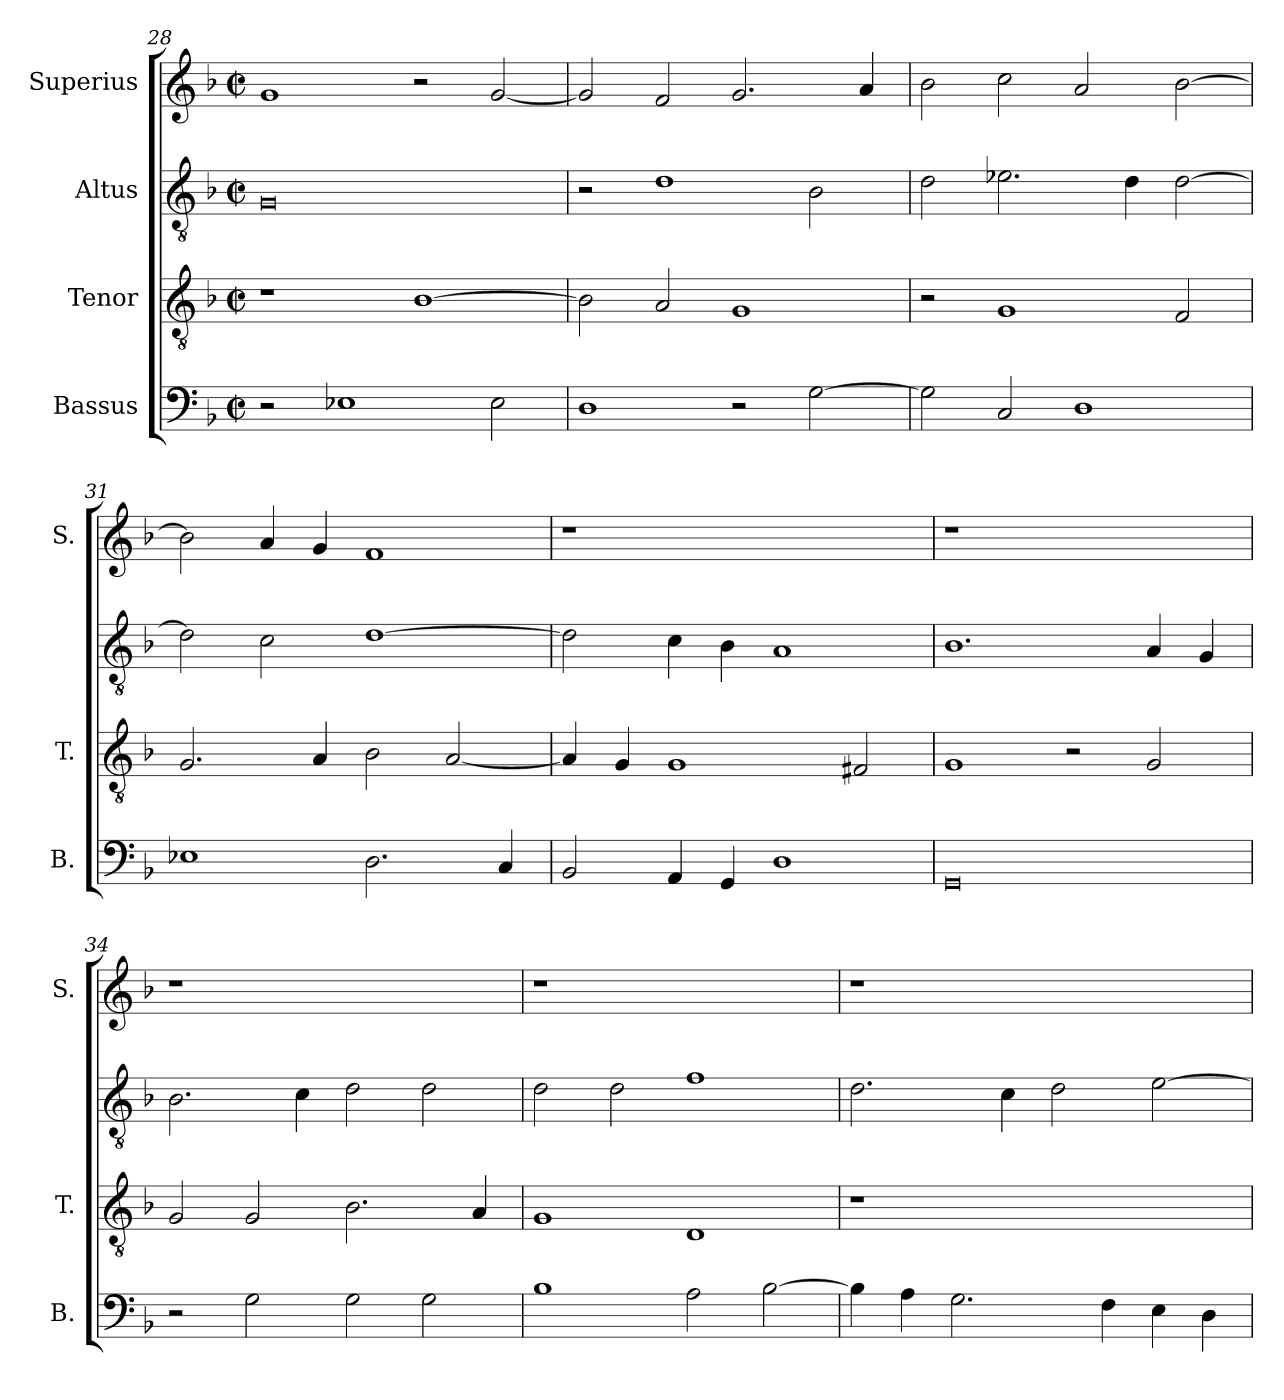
**kern	**kern	**kern	**kern
*part4	*part3	*part2	*part1
*staff4	*staff3	*staff2	*staff1
*I"Bassus	*I"Tenor	*I"Altus	*I"Superius
*I'B.	*I'T.	*	*I'S.
!!LO:LB:g=z
*clefF4	*clefGv2	*clefGv2	*clefG2
*	*ITrd7c12	*ITrd7c12	*
*k[b-]	*k[b-]	*k[b-]	*k[b-]
*F:	*F:	*F:	*F:
*M2/2	*M2/2	*M2/2	*M2/2
*met(c|)	*met(c|)	*met(c|)	*met(c|)
=28	=28	=28	=28
2r	1r	0GGi	1gi
1E-Xi	.	.	.
.	[>1BB-i	.	2r
2E-i\	.	.	[<2gi/
=29	=29	=29	=29
1Di	2BB-i\]	2r	2gi/]
.	2AAi/	1Di	2fi/
2r	1GGi	.	2.gi/
[>2Gi\	.	2BB-i\	.
.	.	.	4ai/
=30	=30	=30	=30
2Gi\]	2r	2Di\	2b-i\
2Ci/	1GGi	2.E-Xi\	2cci\
1Di	.	.	2ai/
.	.	4Di\	.
.	2FFi/	[>2Di\	[>2b-i\
=31	=31	=31	=31
1E-Xi	2.GGi/	2Di\]	2b-i\]
.	.	2Ci\	4ai/
.	4AAi/	.	4gi/
2.Di\	2BB-i\	[>1Di	1fi
.	[<2AAi/	.	.
4Ci/	.	.	.
=32	=32	=32	=32
!	!	!	!LO:N:vis=1
2BB-i/	4AAi/]	2Di\]	1r
.	4GGi/	.	.
4AAi/	1GGi	4Ci\	.
4GGi/	.	4BB-i\	.
1Di	.	1AAi	1ryy
.	2FF#Xi/	.	.
!!LO:PB:g=z
=33	=33	=33	=33
!	!	!	!LO:N:vis=1
0GGi	1GGi	1.BB-i	1r
.	2r	.	1ryy
.	2GGi/	4AAi/	.
.	.	4GGi/	.
=34	=34	=34	=34
!	!	!	!LO:N:vis=1
2r	2GGi/	2.BB-i\	1r
2Gi\	2GGi/	.	.
.	.	4Ci\	.
2Gi\	2.BB-i\	2Di\	1ryy
2Gi\	.	2Di\	.
.	4AAi/	.	.
=35	=35	=35	=35
!	!	!	!LO:N:vis=1
1B-i	1GGi	2Di\	1r
.	.	2Di\	.
2Ai\	1DDi	1Fi	1ryy
[>2B-i\	.	.	.
=36	=36	=36	=36
!	!LO:N:vis=1	!	!LO:N:vis=1
4B-i\]	1r	2.Di\	1r
4Ai\	.	.	.
2.Gi\	.	.	.
.	.	4Ci\	.
.	1ryy	2Di\	1ryy
4Fi\	.	.	.
4Ei\	.	[>2Ei\	.
4Di\	.	.	.
=	=	=	=
*-	*-	*-	*-
